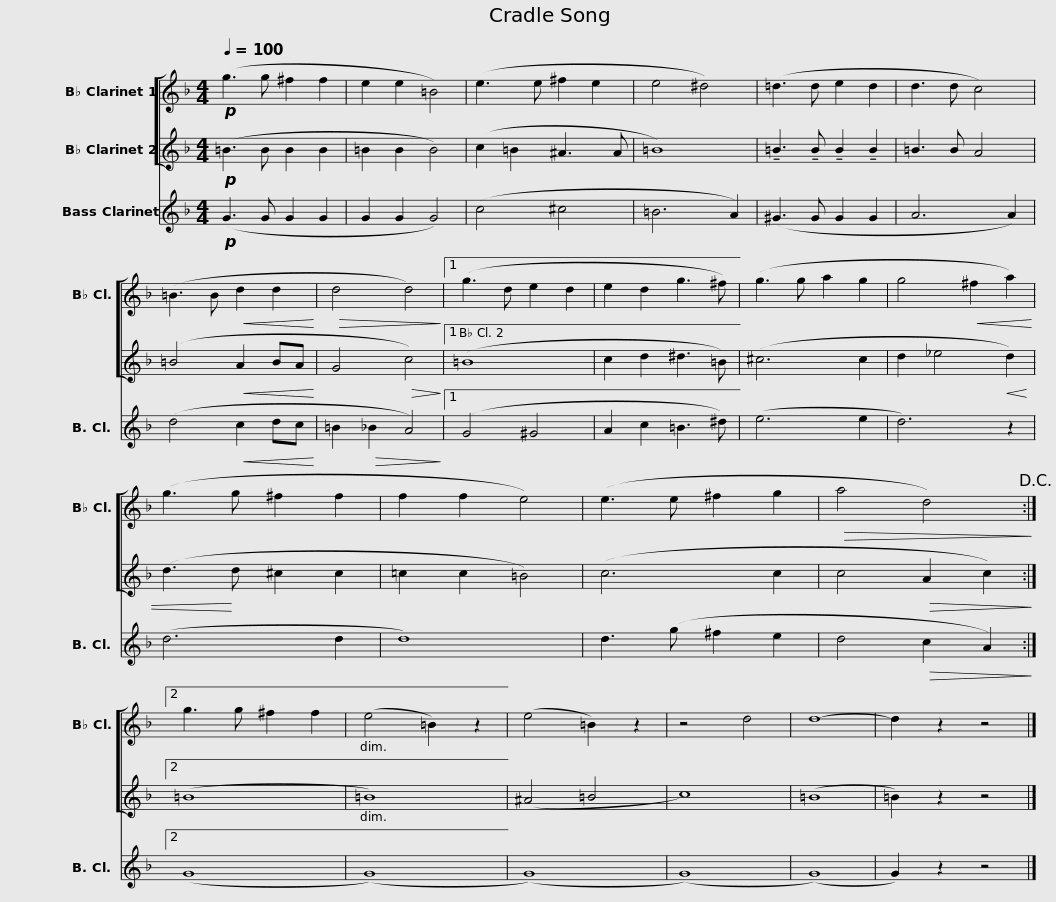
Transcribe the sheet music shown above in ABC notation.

X:1
%%score [ 1 2 ] 3
L:1/8
Q:1/4=100
M:4/4
I:linebreak $
K:none
V:1 treble transpose=-2
V:2 treble transpose=-2
V:3 treble transpose=-14
V:1
[K:F]!p! (g3 g ^f2 f2 | e2 e2 =B4) | (e3 e ^f2 e2 | e4 ^d4) | (=d3 d e2 d2 | %5
 d3 d c4) | (=B3 B!<(! d2 d2!<)! |$!>(! d4 d4)!>)! |1 (g3 d e2 d2 | e2 d2 g3 ^f) | %10
 (g3 g a2 g2 | g4!<(! ^f2 a2)!<)! | (g3 g ^f2 f2 | f2 f2 e4) | (e3 e ^f2 g2 |$ %15
!>(! a4 d4)!>)!!D.C.! :|2 g3 g ^f2 f2 | (e4 =B2) z2 | (e4 =B2) z2 | z4 d4 | %20
 d8- | d2 z2 z4 |] %22
V:2
[K:F]!p! (=B3 B B2 B2 | =B2 B2 B4) | (c2 =B2 ^A3 A | =B8) | !tenuto!=B3 !tenuto!B !tenuto!B2 !tenuto!B2 | %5
 =B3 B A4 | (=B4!<(! A2 BA!<)! |$ G4!>(! c4)!>)! |1 (=B8 | c2 d2 ^d3 =B) | %10
 (^c6 c2 | d2 _e4!<(! d2) | (d3!<)! d ^c2 c2 | =c2 c2 =B4) | (c6 c2 |$ %15
 c4!>(! A2 c2)!>)! :|2 (=B8 | =B8) | (^A4 =B4 | c8) | %20
 (=B8 | =B2) z2 z4 |] %22
V:3
[K:F]!p! (G3 G G2 G2 | G2 G2 G4) | (c4 ^c4 | =B6 A2) | (^G3 G G2 G2 | %5
 A6 A2) | (d4!<(! c2 dc!<)! |$ =B2!>(! _B2 A4)!>)! |1 (G4 ^G4 | A2 c2 =B3 ^d) | %10
 (e6 e2 | d6) z2 | (d6 d2 | d8) | d3 (g ^f2 e2 |$ %15
 d4!>(! c2 A2)!>)! :|2 (G8 | (G8) | (G8) | (G8) | %20
 (G8) | G2) z2 z4 |] %22
